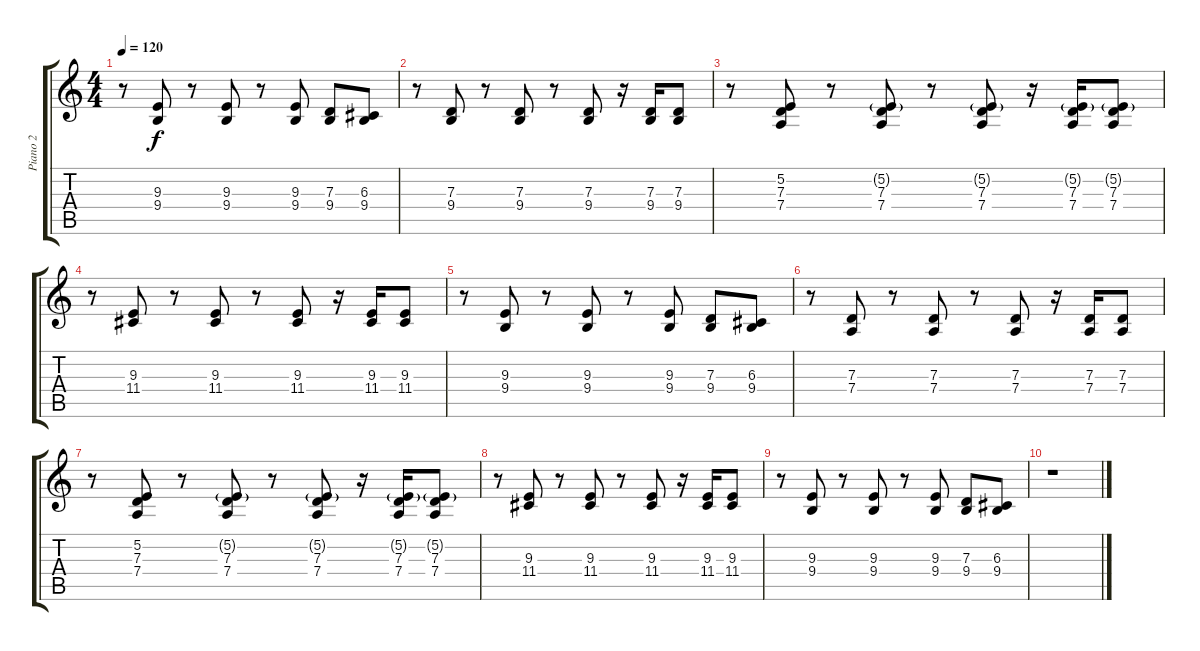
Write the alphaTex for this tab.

\track ("Piano 2" "Piano 2") {instrument electricpiano2}
\staff {score tabs}
\tuning (E4 B3 G3 D3 A2 E2) {hide}
\ts (4 4)
\tempo 120
\clef g2
\ks c
r.8{dy f} (9.3 9.4).8 r.8 (9.3 9.4).8 r.8 (9.3 9.4).8 (7.3 9.4).8 (6.3 9.4).8 |
r.8 (7.3 9.4).8 r.8 (7.3 9.4).8 r.8 (7.3 9.4).8 r.16 (7.3 9.4).16 (7.3 9.4).8 |
r.8 (5.2 7.3 7.4).8 r.8 (5.2{g} 7.3 7.4).8 r.8 (5.2{g} 7.3 7.4).8 r.16 (5.2{g} 7.3 7.4).16 (5.2{g} 7.3 7.4).8 |
r.8 (9.3 11.4).8 r.8 (9.3 11.4).8 r.8 (9.3 11.4).8 r.16 (9.3 11.4).16 (9.3 11.4).8 |
r.8 (9.3 9.4).8 r.8 (9.3 9.4).8 r.8 (9.3 9.4).8 (7.3 9.4).8 (6.3 9.4).8 |
r.8 (7.3 7.4).8 r.8 (7.3 7.4).8 r.8 (7.3 7.4).8 r.16 (7.3 7.4).16 (7.3 7.4).8 |
r.8 (5.2 7.3 7.4).8 r.8 (5.2{g} 7.3 7.4).8 r.8 (5.2{g} 7.3 7.4).8 r.16 (5.2{g} 7.3 7.4).16 (5.2{g} 7.3 7.4).8 |
r.8 (9.3 11.4).8 r.8 (9.3 11.4).8 r.8 (9.3 11.4).8 r.16 (9.3 11.4).16 (9.3 11.4).8 |
r.8 (9.3 9.4).8 r.8 (9.3 9.4).8 r.8 (9.3 9.4).8 (7.3 9.4).8 (6.3 9.4).8 |
r.1
